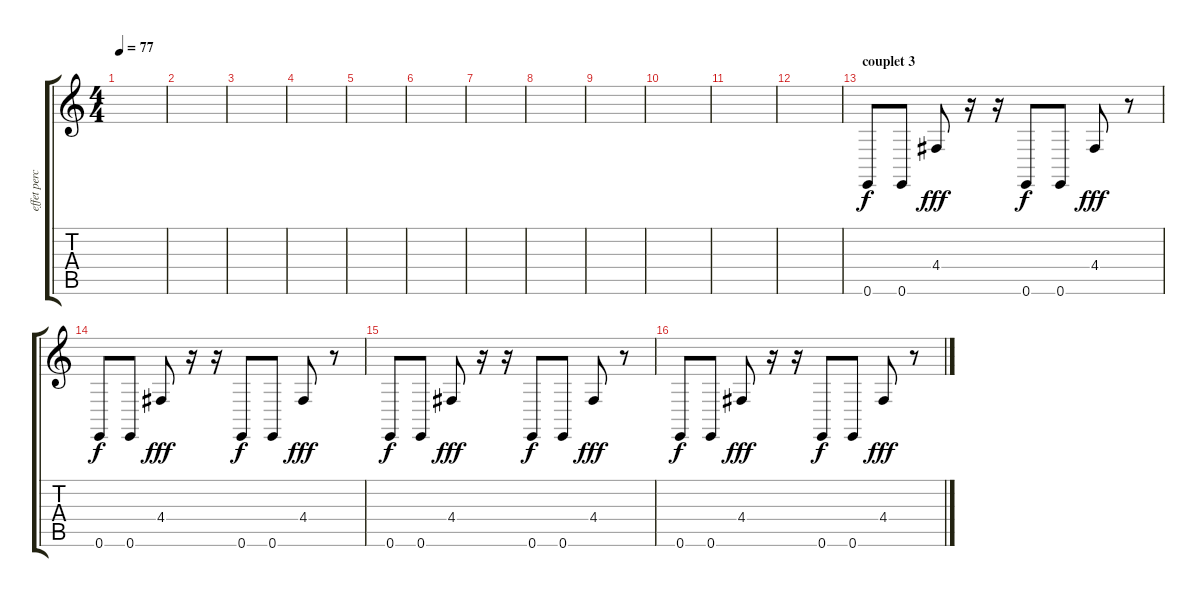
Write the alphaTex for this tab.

\track ("effet percu synth." "effet perc") {instrument synthdrum}
\staff {score tabs}
\tuning (E4 B3 G3 D3 A2 E2) {hide}
\ts (4 4)
\tempo 77
\clef g2
\ks c
|
|
|
|
|
|
|
|
|
|
|
|
\section ("" "couplet 3")
0.6.8{dy f} 0.6.8 4.4.8{dy fff} r.16 r.16 0.6.8{dy f} 0.6.8 4.4.8{dy fff} r.8 |
0.6.8{dy f} 0.6.8 4.4.8{dy fff} r.16 r.16 0.6.8{dy f} 0.6.8 4.4.8{dy fff} r.8 |
0.6.8{dy f} 0.6.8 4.4.8{dy fff} r.16 r.16 0.6.8{dy f} 0.6.8 4.4.8{dy fff} r.8 |
0.6.8{dy f} 0.6.8 4.4.8{dy fff} r.16 r.16 0.6.8{dy f} 0.6.8 4.4.8{dy fff} r.8
